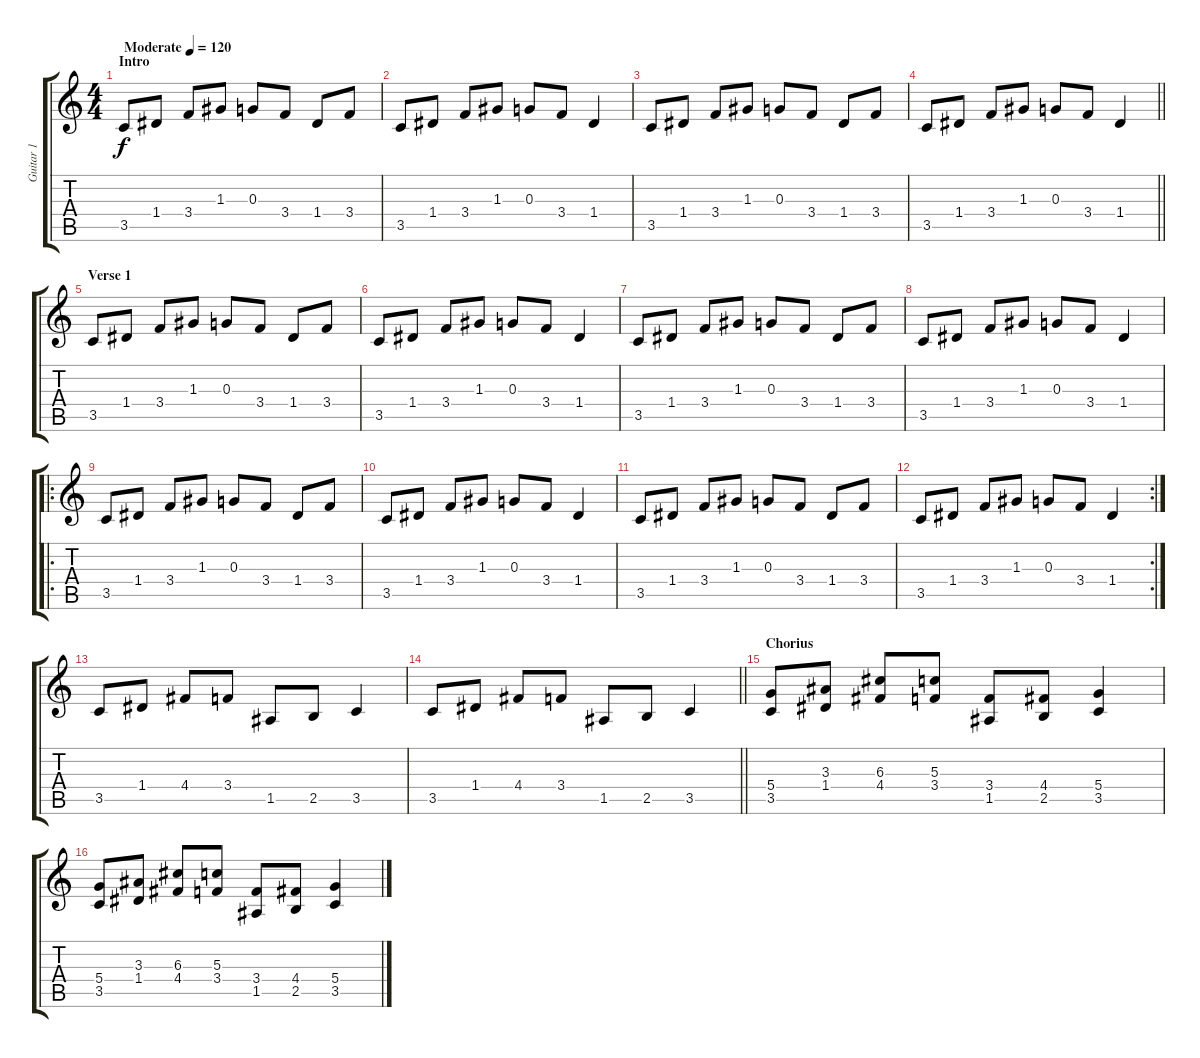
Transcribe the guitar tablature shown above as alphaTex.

\track ("Guitar 1" "Guitar 1") {instrument distortionguitar}
\staff {score tabs}
\tuning (E4 B3 G3 D3 A2 E2) {hide}
\ts (4 4)
\section ("" "Intro")
\tempo (120 "Moderate")
\clef g2
\ks c
3.5.8{dy f instrument distortionguitar} 1.4.8 3.4.8 1.3.8 0.3.8 3.4.8 1.4.8 3.4.8 |
3.5.8 1.4.8 3.4.8 1.3.8 0.3.8 3.4.8 1.4.4 |
3.5.8 1.4.8 3.4.8 1.3.8 0.3.8 3.4.8 1.4.8 3.4.8 |
\barLineRight lightlight
3.5.8 1.4.8 3.4.8 1.3.8 0.3.8 3.4.8 1.4.4 |
\section ("" "Verse 1")
3.5.8 1.4.8 3.4.8 1.3.8 0.3.8 3.4.8 1.4.8 3.4.8 |
3.5.8 1.4.8 3.4.8 1.3.8 0.3.8 3.4.8 1.4.4 |
3.5.8 1.4.8 3.4.8 1.3.8 0.3.8 3.4.8 1.4.8 3.4.8 |
3.5.8 1.4.8 3.4.8 1.3.8 0.3.8 3.4.8 1.4.4 |
\ro
3.5.8 1.4.8 3.4.8 1.3.8 0.3.8 3.4.8 1.4.8 3.4.8 |
3.5.8 1.4.8 3.4.8 1.3.8 0.3.8 3.4.8 1.4.4 |
3.5.8 1.4.8 3.4.8 1.3.8 0.3.8 3.4.8 1.4.8 3.4.8 |
\rc 2
3.5.8 1.4.8 3.4.8 1.3.8 0.3.8 3.4.8 1.4.4 |
3.5.8 1.4.8 4.4.8 3.4.8 1.5.8 2.5.8 3.5.4 |
\barLineRight lightlight
3.5.8 1.4.8 4.4.8 3.4.8 1.5.8 2.5.8 3.5.4 |
\section ("" "Chorius")
(5.4 3.5).8 (3.3 1.4).8 (6.3 4.4).8 (5.3 3.4).8 (3.4 1.5).8 (4.4 2.5).8 (5.4 3.5).4 |
(5.4 3.5).8 (3.3 1.4).8 (6.3 4.4).8 (5.3 3.4).8 (3.4 1.5).8 (4.4 2.5).8 (5.4 3.5).4
